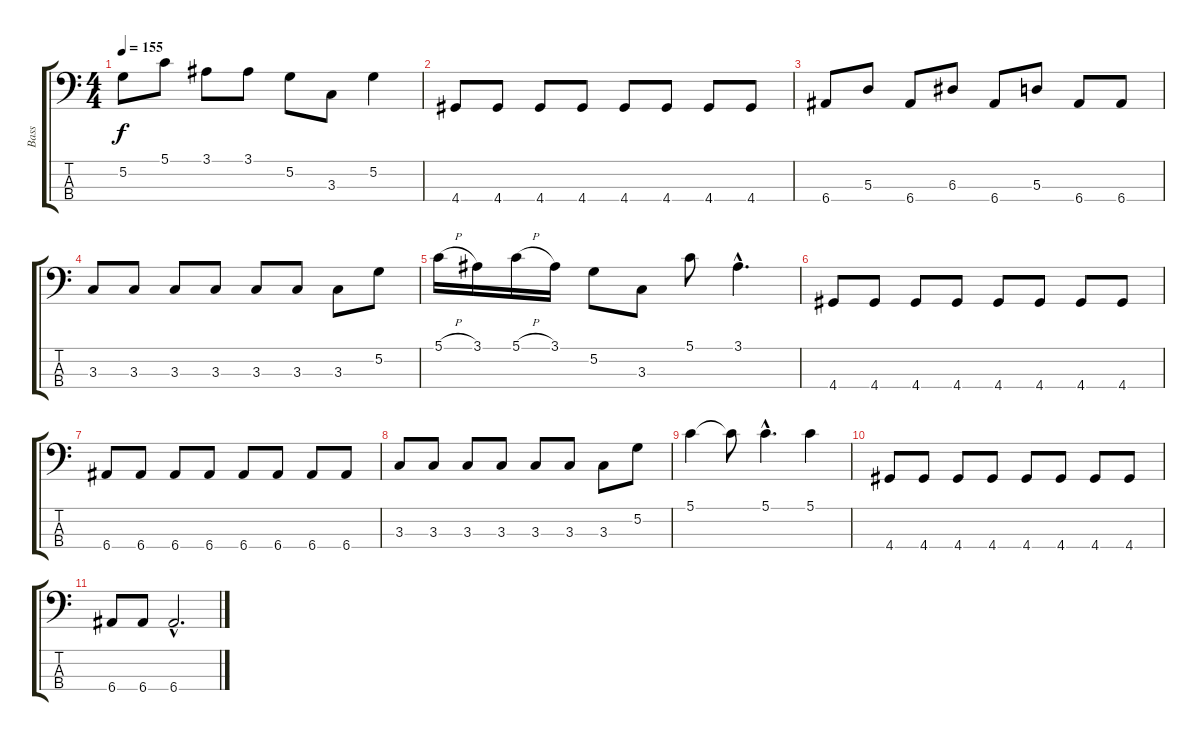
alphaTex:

\track ("Bass" "Bass") {instrument electricbasspick}
\staff {score tabs}
\tuning (G2 D2 A1 E1) {hide}
\ts (4 4)
\tempo 155
\clef f4
\ks c
5.2.8{dy f} 5.1.8 3.1.8 3.1.8 5.2.8 3.3.8 5.2.4 |
4.4.8 4.4.8 4.4.8 4.4.8 4.4.8 4.4.8 4.4.8 4.4.8 |
6.4.8 5.3.8 6.4.8 6.3.8 6.4.8 5.3.8 6.4.8 6.4.8 |
3.3.8 3.3.8 3.3.8 3.3.8 3.3.8 3.3.8 3.3.8 5.2.8 |
5.1{h}.16 3.1.16 5.1{h}.16 3.1.16 5.2.8 3.3.8 5.1.8 3.1{hac}.4{d} |
4.4.8 4.4.8 4.4.8 4.4.8 4.4.8 4.4.8 4.4.8 4.4.8 |
6.4.8 6.4.8 6.4.8 6.4.8 6.4.8 6.4.8 6.4.8 6.4.8 |
3.3.8 3.3.8 3.3.8 3.3.8 3.3.8 3.3.8 3.3.8 5.2.8 |
5.1.4 5.1{t}.8 5.1{hac}.4{d} 5.1.4 |
4.4.8 4.4.8 4.4.8 4.4.8 4.4.8 4.4.8 4.4.8 4.4.8 |
6.4.8 6.4.8 6.4{hac}.2{d}
